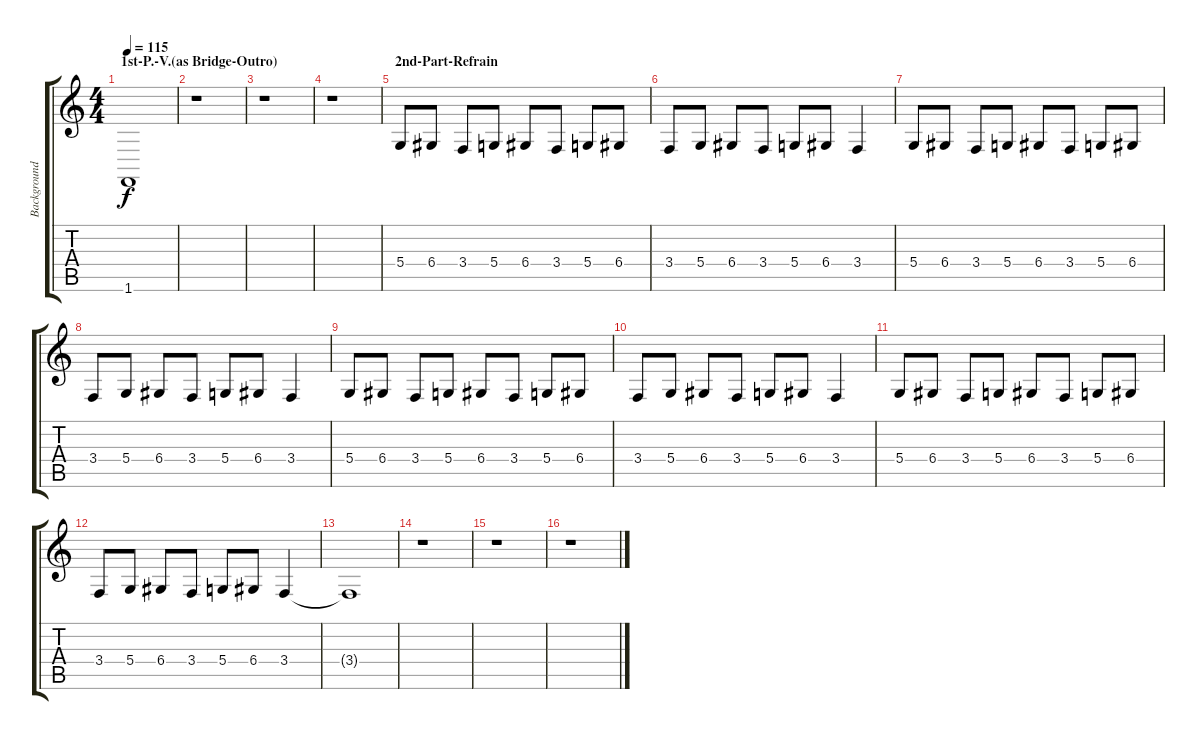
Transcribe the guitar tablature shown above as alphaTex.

\track ("Background 2" "Background") {instrument fx3crystal}
\staff {score tabs}
\tuning (E4 B3 G3 D3 A2 E2) {hide}
\ts (4 4)
\section ("" "1st-P.-V.(as Bridge-Outro)")
\tempo 115
\clef g2
\ks c
1.6{t}.1{dy f} |
r.1 |
r.1 |
r.1 |
\section ("" "2nd-Part-Refrain")
5.4.8{volume 6 balance 16} 6.4.8{balance 13} 3.4.8{balance 10} 5.4.8{balance 6} 6.4.8{balance 3} 3.4.8{balance 0} 5.4.8{balance 3} 6.4.8{balance 6} |
3.4.8{balance 10} 5.4.8{balance 13} 6.4.8{balance 16} 3.4.8{balance 13} 5.4.8{balance 10} 6.4.8{balance 6} 3.4.4{balance 3} |
5.4.8{balance 16} 6.4.8{balance 13} 3.4.8{balance 10} 5.4.8{balance 6} 6.4.8{balance 3} 3.4.8{balance 0} 5.4.8{balance 3} 6.4.8{balance 6} |
3.4.8{balance 10} 5.4.8{balance 13} 6.4.8{balance 16} 3.4.8{balance 13} 5.4.8{balance 10} 6.4.8{balance 6} 3.4.4{balance 3} |
5.4.8{volume 10 balance 16} 6.4.8{balance 13} 3.4.8{balance 10} 5.4.8{balance 6} 6.4.8{balance 3} 3.4.8{balance 0} 5.4.8{balance 3} 6.4.8{balance 6} |
3.4.8{balance 10} 5.4.8{balance 13} 6.4.8{balance 16} 3.4.8{balance 13} 5.4.8{balance 10} 6.4.8{balance 6} 3.4.4{balance 3} |
5.4.8{balance 16} 6.4.8{balance 13} 3.4.8{balance 10} 5.4.8{balance 6} 6.4.8{balance 3} 3.4.8{balance 0} 5.4.8{balance 3} 6.4.8{balance 6} |
3.4.8{balance 10} 5.4.8{balance 13} 6.4.8{balance 16} 3.4.8{balance 13} 5.4.8{balance 10} 6.4.8{balance 6} 3.4.4{balance 3} |
3.4{t}.1 |
r.1 |
r.1 |
r.1
